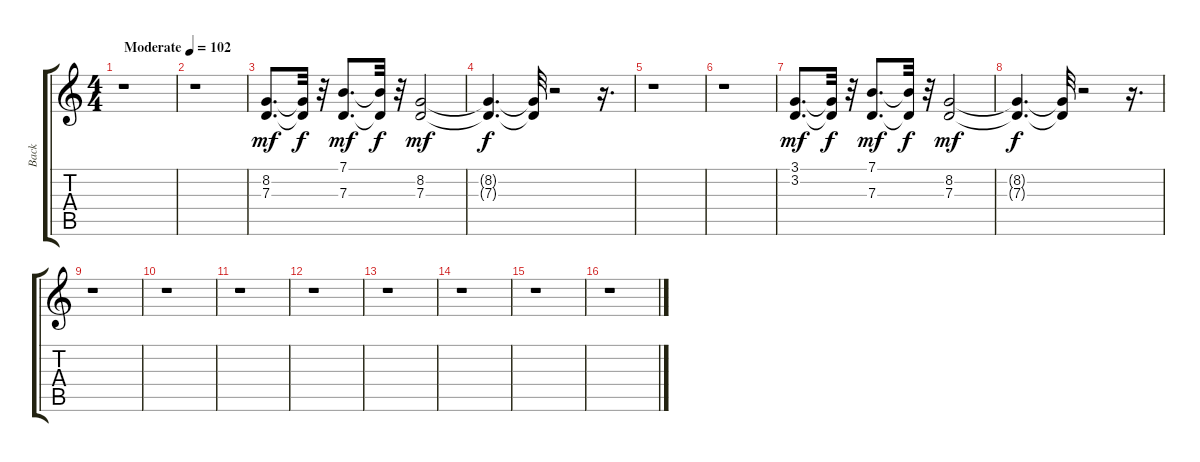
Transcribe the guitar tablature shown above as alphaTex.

\track ("Back" "Back") {instrument choiraahs}
\staff {score tabs}
\tuning (E4 B3 G3 D3 A2 E2) {hide}
\ts (4 4)
\tempo (102 "Moderate")
\clef g2
\ks c
r.1{dy mf instrument choiraahs} |
r.1 |
(8.2 7.3).8{d} (8.2{t} 7.3{t}).32{dy f} r.32 (7.1 7.3).8{d dy mf} (7.1{t} 7.3{t}).32{dy f} r.32 (8.2 7.3).2{dy mf} |
(8.2{t} 7.3{t}).4{d dy f} (8.2{t} 7.3{t}).32 r.2 r.16{d} |
r.1 |
r.1 |
(3.1 3.2).8{d dy mf} (3.1{t} 3.2{t}).32{dy f} r.32 (7.1 7.3).8{d dy mf} (7.1{t} 7.3{t}).32{dy f} r.32 (8.2 7.3).2{dy mf} |
(8.2{t} 7.3{t}).4{d dy f} (8.2{t} 7.3{t}).32 r.2 r.16{d} |
r.1 |
r.1 |
r.1 |
r.1 |
r.1 |
r.1 |
r.1 |
r.1
